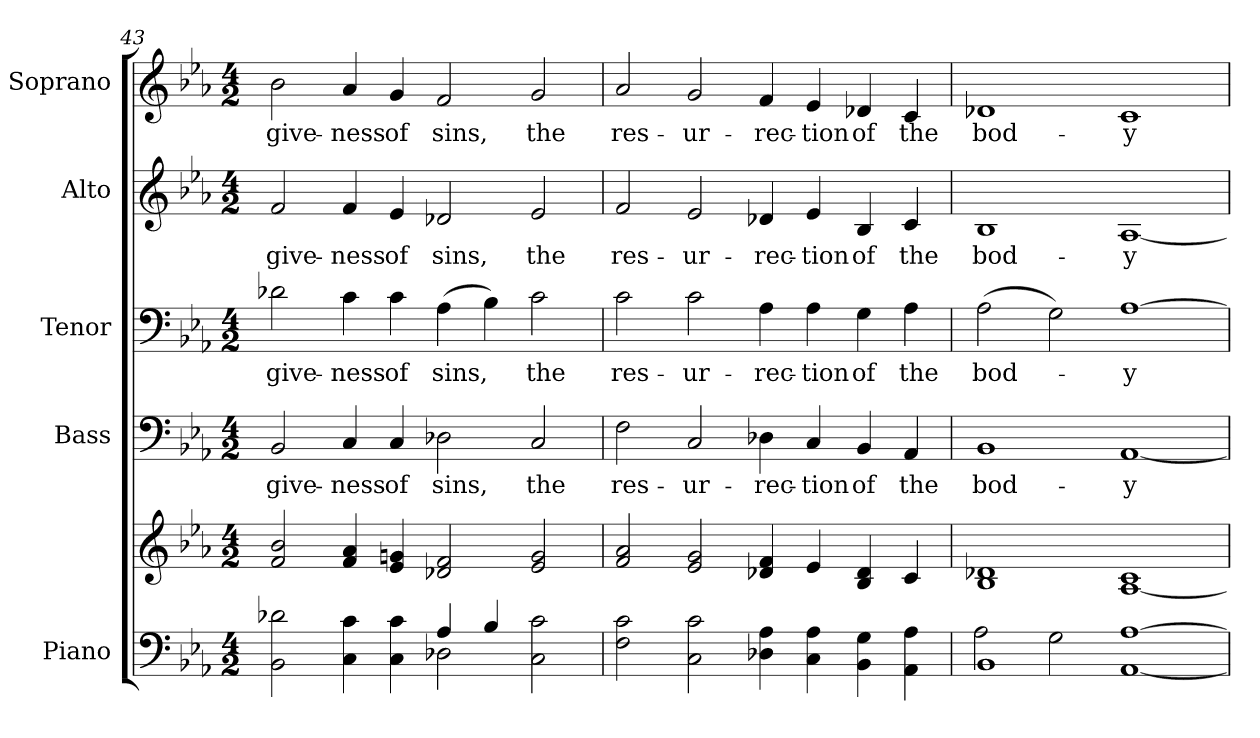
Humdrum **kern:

**kern	**kern	**kern	**text	**kern	**text	**kern	**text	**kern	**text
*part5	*part5	*part4	*part4	*part3	*part3	*part2	*part2	*part1	*part1
*staff6	*staff5	*staff4	*staff4	*staff3	*staff3	*staff2	*staff2	*staff1	*staff1
*I"Piano	*	*I"Bass	*	*I"Tenor	*	*I"Alto	*	*I"Soprano	*
*I'Pno.	*	*I'B.	*	*I'T.	*	*I'A.	*	*I'S.	*
!!LO:PB:g=z
*clefF4	*clefG2	*clefF4	*	*clefF4	*	*clefG2	*	*clefG2	*
*k[b-e-a-]	*k[b-e-a-]	*k[b-e-a-]	*	*k[b-e-a-]	*	*k[b-e-a-]	*	*k[b-e-a-]	*
*c:	*c:	*c:	*	*c:	*	*c:	*	*c:	*
*M4/2	*M4/2	*M4/2	*	*M4/2	*	*M4/2	*	*M4/2	*
=43	=43	=43	=43	=43	=43	=43	=43	=43	=43
*^	*	*	*	*	*	*	*	*	*
!	!	!	!	!LO:LY:b:color=#000000	!	!	!	!	!	!
!	!	!	!	!	!	!LO:LY:b:color=#000000	!	!	!	!
!	!	!	!	!	!	!	!	!LO:LY:b:color=#000000	!	!
!	!	!	!	!	!	!	!	!	!	!LO:LY:b:color=#000000
2BB-i\ 2d-Xi	1ryy	2fi/ 2b-i	2BB-i/	-give-	2d-Xi\	-give-	2fi/	-give-	2b-i\	-give-
!	!	!	!	!LO:LY:b:color=#000000	!	!	!	!	!	!
!	!	!	!	!	!	!LO:LY:b:color=#000000	!	!	!	!
!	!	!	!	!	!	!	!	!LO:LY:b:color=#000000	!	!
!	!	!	!	!	!	!	!	!	!	!LO:LY:b:color=#000000
4Ci\ 4ci	.	4fi/ 4a-i	4Ci/	-ness	4ci\	-ness	4fi/	-ness	4a-i/	-ness
!	!	!	!	!LO:LY:b:color=#000000	!	!	!	!	!	!
!	!	!	!	!	!	!LO:LY:b:color=#000000	!	!	!	!
!	!	!	!	!	!	!	!	!LO:LY:b:color=#000000	!	!
!	!	!	!	!	!	!	!	!	!	!LO:LY:b:color=#000000
4Ci\ 4ci	.	4e-i/ 4gni	4Ci/	of	4ci\	of	4e-i/	of	4gi/	of
!	!	!	!	!LO:LY:b:color=#000000	!	!	!	!	!	!
!	!	!	!	!	!	!LO:LY:b:color=#000000	!	!	!	!
!	!	!	!	!	!	!	!	!LO:LY:b:color=#000000	!	!
!	!	!	!	!	!	!	!	!	!	!LO:LY:b:color=#000000
4A-i/	2D-Xi\	2d-Xi/ 2fi	2D-Xi\	sins,	(4A-i\	sins,	2d-Xi/	sins,	2fi/	sins,
4B-i/	.	.	.	.	4B-i\)	.	.	.	.	.
!	!	!	!	!LO:LY:b:color=#000000	!	!	!	!	!	!
!	!	!	!	!	!	!LO:LY:b:color=#000000	!	!	!	!
!	!	!	!	!	!	!	!	!LO:LY:b:color=#000000	!	!
!	!	!	!	!	!	!	!	!	!	!LO:LY:b:color=#000000
2Ci\ 2ci	2ryy	2e-i/ 2gi	2Ci/	the	2ci\	the	2e-i/	the	2gi/	the
*v	*v	*	*	*	*	*	*	*	*	*
=44	=44	=44	=44	=44	=44	=44	=44	=44	=44
*^	*	*	*	*	*	*	*	*	*
!	!	!	!	!LO:LY:b:color=#000000	!	!	!	!	!	!
*v	*v	*	*	*	*	*	*	*	*	*
*^	*	*	*	*	*	*	*	*	*
!	!	!	!	!	!	!LO:LY:b:color=#000000	!	!	!	!
*v	*v	*	*	*	*	*	*	*	*	*
*^	*	*	*	*	*	*	*	*	*
!	!	!	!	!	!	!	!	!LO:LY:b:color=#000000	!	!
*v	*v	*	*	*	*	*	*	*	*	*
*^	*	*	*	*	*	*	*	*	*
!	!	!	!	!	!	!	!	!	!	!LO:LY:b:color=#000000
*v	*v	*	*	*	*	*	*	*	*	*
2Fi\ 2ci	2fi/ 2a-i	2Fi\	res-	2ci\	res-	2fi/	res-	2a-i/	res-
!	!	!	!LO:LY:b:color=#000000	!	!	!	!	!	!
!	!	!	!	!	!LO:LY:b:color=#000000	!	!	!	!
!	!	!	!	!	!	!	!LO:LY:b:color=#000000	!	!
!	!	!	!	!	!	!	!	!	!LO:LY:b:color=#000000
2Ci\ 2ci	2e-i/ 2gi	2Ci/	-ur-	2ci\	-ur-	2e-i/	-ur-	2gi/	-ur-
!	!	!	!LO:LY:b:color=#000000	!	!	!	!	!	!
!	!	!	!	!	!LO:LY:b:color=#000000	!	!	!	!
!	!	!	!	!	!	!	!LO:LY:b:color=#000000	!	!
!	!	!	!	!	!	!	!	!	!LO:LY:b:color=#000000
4D-Xi\ 4A-i	4d-Xi/ 4fi	4D-Xi\	-rec-	4A-i\	-rec-	4d-Xi/	-rec-	4fi/	-rec-
!	!	!	!LO:LY:b:color=#000000	!	!	!	!	!	!
!	!	!	!	!	!LO:LY:b:color=#000000	!	!	!	!
!	!	!	!	!	!	!	!LO:LY:b:color=#000000	!	!
!	!	!	!	!	!	!	!	!	!LO:LY:b:color=#000000
4Ci\ 4A-i	4e-i/	4Ci/	-tion	4A-i\	-tion	4e-i/	-tion	4e-i/	-tion
!	!	!	!LO:LY:b:color=#000000	!	!	!	!	!	!
!	!	!	!	!	!LO:LY:b:color=#000000	!	!	!	!
!	!	!	!	!	!	!	!LO:LY:b:color=#000000	!	!
!	!	!	!	!	!	!	!	!	!LO:LY:b:color=#000000
4BB-i\ 4Gi	4B-i/ 4d-i	4BB-i/	of	4Gi\	of	4B-i/	of	4d-Xi/	of
!	!	!	!LO:LY:b:color=#000000	!	!	!	!	!	!
!	!	!	!	!	!LO:LY:b:color=#000000	!	!	!	!
!	!	!	!	!	!	!	!LO:LY:b:color=#000000	!	!
!	!	!	!	!	!	!	!	!	!LO:LY:b:color=#000000
4AA-i\ 4A-i	4ci/	4AA-i/	the	4A-i\	the	4ci/	the	4ci/	the
=45	=45	=45	=45	=45	=45	=45	=45	=45	=45
*^	*	*	*	*	*	*	*	*	*
!	!	!	!	!LO:LY:b:color=#000000	!	!	!	!	!	!
!	!	!	!	!	!	!LO:LY:b:color=#000000	!	!	!	!
!	!	!	!	!	!	!	!	!LO:LY:b:color=#000000	!	!
!	!	!	!	!	!	!	!	!	!	!LO:LY:b:color=#000000
1BB-i	2A-i\	1B-i 1d-Xi	1BB-i	bod-	(2A-i\	bod-	1B-i	bod-	1d-Xi	bod-
.	2Gi\	.	.	.	2Gi\)	.	.	.	.	.
!	!	!	!	!LO:LY:b:color=#000000	!	!	!	!	!	!
!	!	!	!	!	!	!LO:LY:b:color=#000000	!	!	!	!
!	!	!	!	!	!	!	!	!LO:LY:b:color=#000000	!	!
!	!	!	!	!	!	!	!	!	!	!LO:LY:b:color=#000000
[<1AA-i [>1A-i	1ryy	[<1A-i 1ci	[<1AA-i	-y	[>1A-i	-y	[<1A-i	-y	1ci	-y
*v	*v	*	*	*	*	*	*	*	*	*
=	=	=	=	=	=	=	=	=	=
*-	*-	*-	*-	*-	*-	*-	*-	*-	*-
